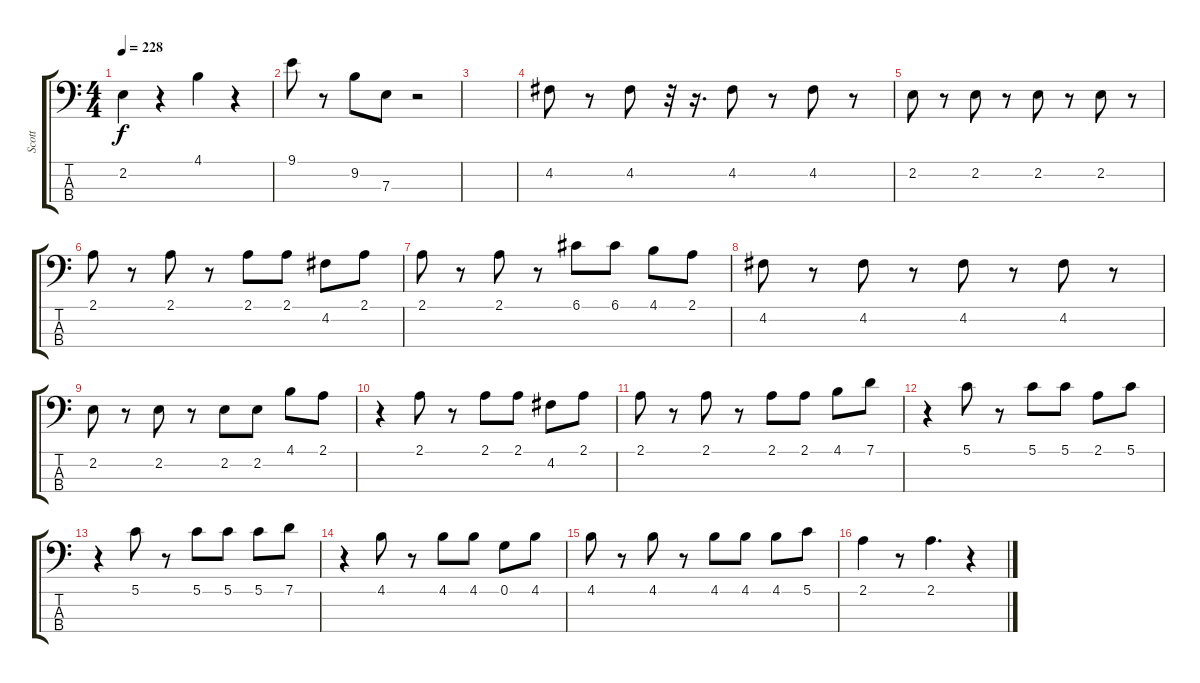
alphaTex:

\track ("Scott" "Scott") {instrument electricbassfinger}
\staff {score tabs}
\tuning (G2 D2 A1 E1) {hide}
\ts (4 4)
\tempo 228
\clef f4
\ks c
2.2.4{dy f} r.4 4.1.4 r.4 |
9.1.8 r.8 9.2.8 7.3.8 r.2 |
|
4.2.8 r.8 4.2.8 r.32 r.16{d} 4.2.8 r.8 4.2.8 r.8 |
2.2.8 r.8 2.2.8 r.8 2.2.8 r.8 2.2.8 r.8 |
2.1.8 r.8 2.1.8 r.8 2.1.8 2.1.8 4.2.8 2.1.8 |
2.1.8 r.8 2.1.8 r.8 6.1.8 6.1.8 4.1.8 2.1.8 |
4.2.8 r.8 4.2.8 r.8 4.2.8 r.8 4.2.8 r.8 |
2.2.8 r.8 2.2.8 r.8 2.2.8 2.2.8 4.1.8 2.1.8 |
r.4 2.1.8 r.8 2.1.8 2.1.8 4.2.8 2.1.8 |
2.1.8 r.8 2.1.8 r.8 2.1.8 2.1.8 4.1.8 7.1.8 |
r.4 5.1.8 r.8 5.1.8 5.1.8 2.1.8 5.1.8 |
r.4 5.1.8 r.8 5.1.8 5.1.8 5.1.8 7.1.8 |
r.4 4.1.8 r.8 4.1.8 4.1.8 0.1.8 4.1.8 |
4.1.8 r.8 4.1.8 r.8 4.1.8 4.1.8 4.1.8 5.1.8 |
2.1.4 r.8 2.1.4{d} r.4
